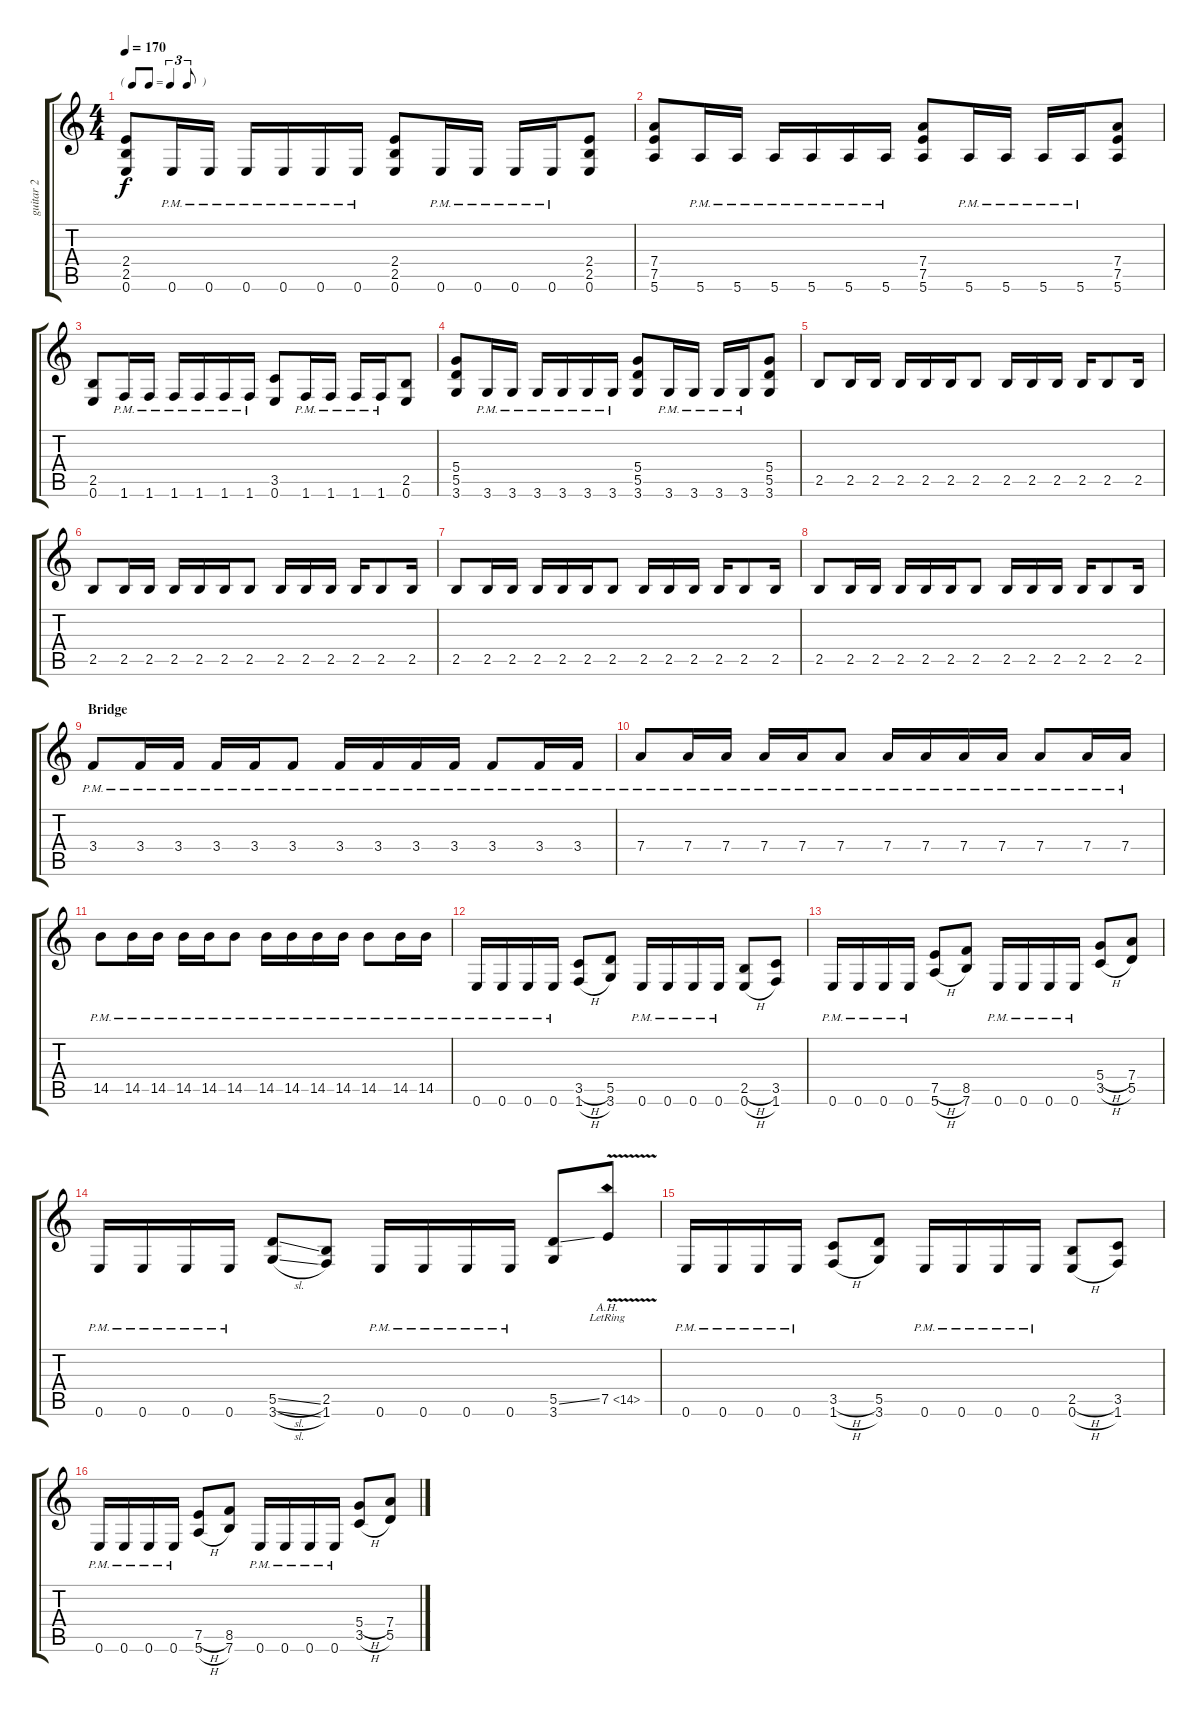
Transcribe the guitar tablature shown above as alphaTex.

\track ("guitar 2" "guitar 2") {instrument distortionguitar}
\staff {score tabs}
\tuning (E4 B3 G3 D3 A2 E2) {hide}
\ts (4 4)
\tf triplet8th
\tempo 170
\clef g2
\ks c
(2.4 2.5 0.6).8{dy f} 0.6{pm}.16 0.6{pm}.16 0.6{pm}.16 0.6{pm}.16 0.6{pm}.16 0.6{pm}.16 (2.4 2.5 0.6).8 0.6{pm}.16 0.6{pm}.16 0.6{pm}.16 0.6{pm}.16 (2.4 2.5 0.6).8 |
(7.4 7.5 5.6).8 5.6{pm}.16 5.6{pm}.16 5.6{pm}.16 5.6{pm}.16 5.6{pm}.16 5.6{pm}.16 (7.4 7.5 5.6).8 5.6{pm}.16 5.6{pm}.16 5.6{pm}.16 5.6{pm}.16 (7.4 7.5 5.6).8 |
(2.5 0.6).8 1.6{pm}.16 1.6{pm}.16 1.6{pm}.16 1.6{pm}.16 1.6{pm}.16 1.6{pm}.16 (3.5 0.6).8 1.6{pm}.16 1.6{pm}.16 1.6{pm}.16 1.6{pm}.16 (2.5 0.6).8 |
(5.4 5.5 3.6).8 3.6{pm}.16 3.6{pm}.16 3.6{pm}.16 3.6{pm}.16 3.6{pm}.16 3.6{pm}.16 (5.4 5.5 3.6).8 3.6{pm}.16 3.6{pm}.16 3.6{pm}.16 3.6{pm}.16 (5.4 5.5 3.6).8 |
2.5.8 2.5.16 2.5.16 2.5.16 2.5.16 2.5.16 2.5.8 2.5.16 2.5.16 2.5.16 2.5.16 2.5.8 2.5.16 |
2.5.8 2.5.16 2.5.16 2.5.16 2.5.16 2.5.16 2.5.8 2.5.16 2.5.16 2.5.16 2.5.16 2.5.8 2.5.16 |
2.5.8 2.5.16 2.5.16 2.5.16 2.5.16 2.5.16 2.5.8 2.5.16 2.5.16 2.5.16 2.5.16 2.5.8 2.5.16 |
2.5.8 2.5.16 2.5.16 2.5.16 2.5.16 2.5.16 2.5.8 2.5.16 2.5.16 2.5.16 2.5.16 2.5.8 2.5.16 |
\section ("" "Bridge")
3.4{pm}.8 3.4{pm}.16 3.4{pm}.16 3.4{pm}.16 3.4{pm}.16 3.4{pm}.8 3.4{pm}.16 3.4{pm}.16 3.4{pm}.16 3.4{pm}.16 3.4{pm}.8 3.4{pm}.16 3.4{pm}.16 |
7.4{pm}.8 7.4{pm}.16 7.4{pm}.16 7.4{pm}.16 7.4{pm}.16 7.4{pm}.8 7.4{pm}.16 7.4{pm}.16 7.4{pm}.16 7.4{pm}.16 7.4{pm}.8 7.4{pm}.16 7.4{pm}.16 |
14.5{pm}.8 14.5{pm}.16 14.5{pm}.16 14.5{pm}.16 14.5{pm}.16 14.5{pm}.8 14.5{pm}.16 14.5{pm}.16 14.5{pm}.16 14.5{pm}.16 14.5{pm}.8 14.5{pm}.16 14.5{pm}.16 |
0.6{pm}.16 0.6{pm}.16 0.6{pm}.16 0.6{pm}.16 (3.5{h} 1.6{h}).8 (5.5 3.6).8 0.6{pm}.16 0.6{pm}.16 0.6{pm}.16 0.6{pm}.16 (2.5{h} 0.6{h}).8 (3.5 1.6).8 |
0.6{pm}.16 0.6{pm}.16 0.6{pm}.16 0.6{pm}.16 (7.5{h} 5.6{h}).8 (8.5 7.6).8 0.6{pm}.16 0.6{pm}.16 0.6{pm}.16 0.6{pm}.16 (5.4{h} 3.5{h}).8 (7.4 5.5).8 |
0.6{pm}.16 0.6{pm}.16 0.6{pm}.16 0.6{pm}.16 (5.5{sl} 3.6{sl}).8 (2.5 1.6).8 0.6{pm}.16 0.6{pm}.16 0.6{pm}.16 0.6{pm}.16 (5.5{ss} 3.6).8 7.5{ah 7 v lr}.8 |
0.6{pm}.16 0.6{pm}.16 0.6{pm}.16 0.6{pm}.16 (3.5{h} 1.6{h}).8 (5.5 3.6).8 0.6{pm}.16 0.6{pm}.16 0.6{pm}.16 0.6{pm}.16 (2.5{h} 0.6{h}).8 (3.5 1.6).8 |
0.6{pm}.16 0.6{pm}.16 0.6{pm}.16 0.6{pm}.16 (7.5{h} 5.6{h}).8 (8.5 7.6).8 0.6{pm}.16 0.6{pm}.16 0.6{pm}.16 0.6{pm}.16 (5.4{h} 3.5{h}).8 (7.4 5.5).8
